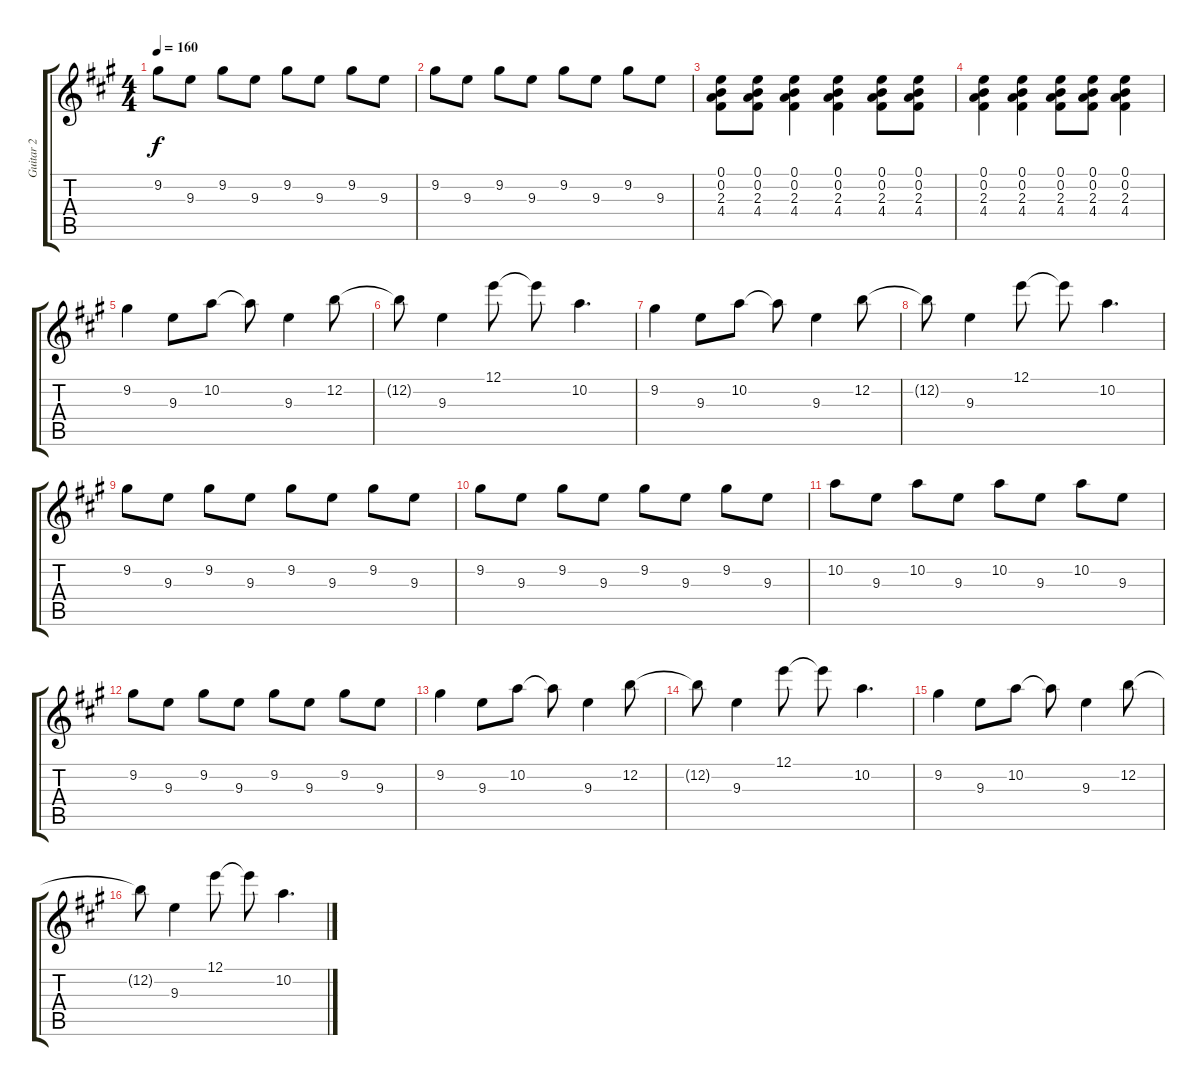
\track ("Guitar 2" "Guitar 2") {instrument electricguitarjazz}
\staff {score tabs}
\tuning (E4 B3 G3 D3 A2 E2) {hide}
\ts (4 4)
\tempo 160
\clef g2
\ks a
9.2.8{dy f} 9.3.8 9.2.8 9.3.8 9.2.8 9.3.8 9.2.8 9.3.8 |
9.2.8 9.3.8 9.2.8 9.3.8 9.2.8 9.3.8 9.2.8 9.3.8 |
(0.1 0.2 2.3 4.4).8 (0.1 0.2 2.3 4.4).8 (0.1 0.2 2.3 4.4).4 (0.1 0.2 2.3 4.4).4 (0.1 0.2 2.3 4.4).8 (0.1 0.2 2.3 4.4).8 |
(0.1 0.2 2.3 4.4).4 (0.1 0.2 2.3 4.4).4 (0.1 0.2 2.3 4.4).8 (0.1 0.2 2.3 4.4).8 (0.1 0.2 2.3 4.4).4 |
9.2.4 9.3.8 10.2.8 10.2{t}.8 9.3.4 12.2.8 |
12.2{t}.8 9.3.4 12.1.8 12.1{t}.8 10.2.4{d} |
9.2.4 9.3.8 10.2.8 10.2{t}.8 9.3.4 12.2.8 |
12.2{t}.8 9.3.4 12.1.8 12.1{t}.8 10.2.4{d} |
9.2.8 9.3.8 9.2.8 9.3.8 9.2.8 9.3.8 9.2.8 9.3.8 |
9.2.8 9.3.8 9.2.8 9.3.8 9.2.8 9.3.8 9.2.8 9.3.8 |
10.2.8 9.3.8 10.2.8 9.3.8 10.2.8 9.3.8 10.2.8 9.3.8 |
9.2.8 9.3.8 9.2.8 9.3.8 9.2.8 9.3.8 9.2.8 9.3.8 |
9.2.4 9.3.8 10.2.8 10.2{t}.8 9.3.4 12.2.8 |
12.2{t}.8 9.3.4 12.1.8 12.1{t}.8 10.2.4{d} |
9.2.4 9.3.8 10.2.8 10.2{t}.8 9.3.4 12.2.8 |
12.2{t}.8 9.3.4 12.1.8 12.1{t}.8 10.2.4{d}
